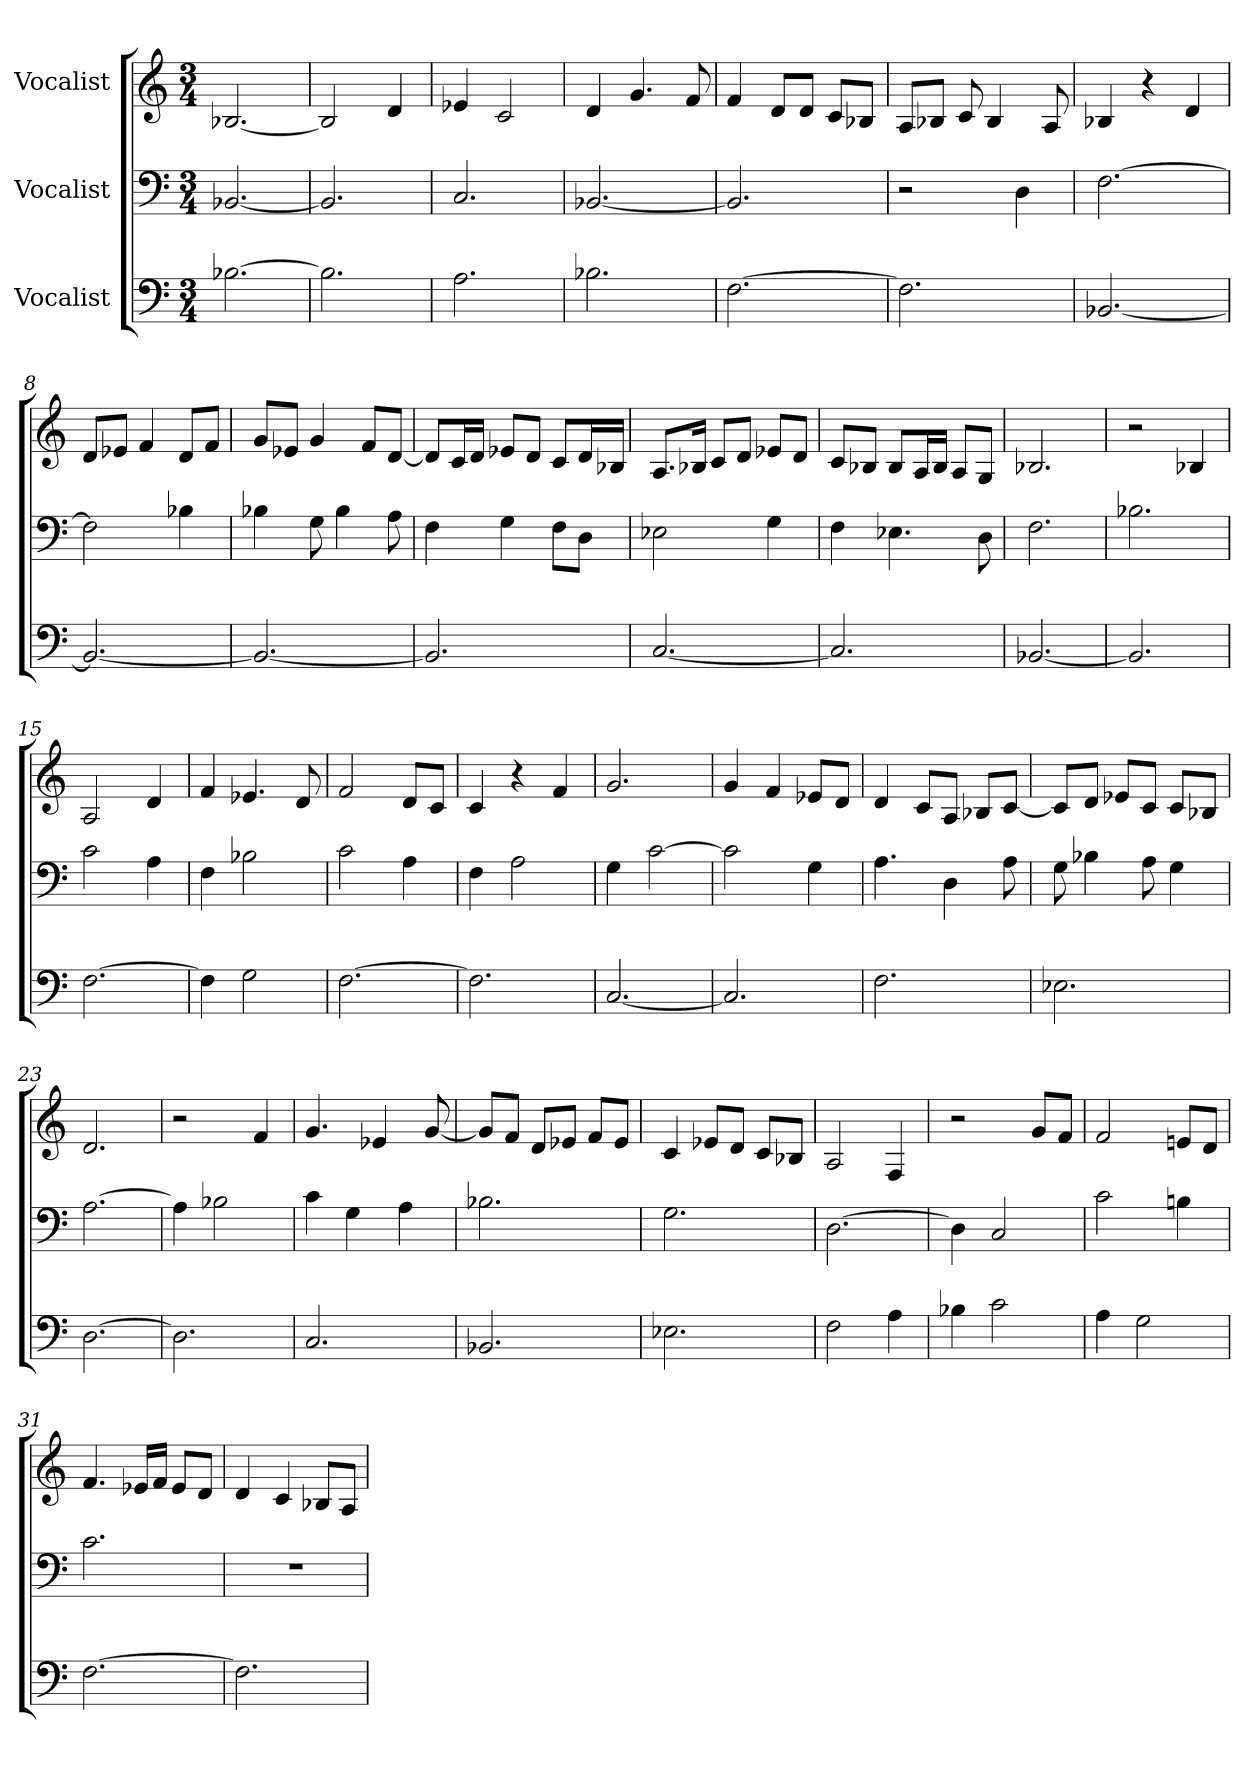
**kern	**kern	**kern
*part3	*part2	*part1
*staff3	*staff2	*staff1
*I"Vocalist	*I"Vocalist	*I"Vocalist
*M3/4	*M3/4	*M3/4
=1	=1	=1
[2.B-X	[2.BB-X	[2.B-X
=2	=2	=2
2.B-]	2.BB-]	2B-]
.	.	4d
=3	=3	=3
2.A	2.C	4e-X
.	.	2c
=4	=4	=4
2.B-X	[2.BB-X	4d
.	.	4.g
.	.	8f
=5	=5	=5
[2.F	2.BB-]	4f
.	.	8dL
.	.	8dJ
.	.	8cL
.	.	8B-XJ
=6	=6	=6
2.F]	2r	8AL
.	.	8B-XJ
.	.	8c
.	.	4B-
.	4D	.
.	.	8A
=7	=7	=7
[2.BB-X	[2.F	4B-X
.	.	4r
.	.	4d
=8	=8	=8
2.BB-_	2F]	8dL
.	.	8e-XJ
.	.	4f
.	4B-X	8dL
.	.	8fJ
=9	=9	=9
2.BB-_	4B-X	8gL
.	.	8e-XJ
.	8G	4g
.	4B-	.
.	.	8fL
.	8A	[8dJ
=10	=10	=10
2.BB-]	4F	8dL]
.	.	16cL
.	.	16dJJ
.	4G	8e-XL
.	.	8dJ
.	8FL	8cL
.	8DJ	16dL
.	.	16B-XJJ
=11	=11	=11
[2.C	2E-X	8.AL
.	.	16B-XJk
.	.	8cL
.	.	8dJ
.	4G	8e-XL
.	.	8dJ
=12	=12	=12
2.C]	4F	8cL
.	.	8B-XJ
.	4.E-X	8B-L
.	.	16AL
.	.	16B-JJ
.	.	8AL
.	8D	8GJ
=13	=13	=13
[2.BB-X	2.F	2.B-X
=14	=14	=14
2.BB-]	2.B-X	2r
.	.	4B-X
=15	=15	=15
[2.F	2c	2A
.	4A	4d
=16	=16	=16
4F]	4F	4f
2G	2B-X	4.e-X
.	.	8d
=17	=17	=17
[2.F	2c	2f
.	4A	8dL
.	.	8cJ
=18	=18	=18
2.F]	4F	4c
.	2A	4r
.	.	4f
=19	=19	=19
[2.C	4G	2.g
.	[2c	.
=20	=20	=20
2.C]	2c]	4g
.	.	4f
.	4G	8e-XL
.	.	8dJ
=21	=21	=21
2.F	4.A	4d
.	.	8cL
.	4D	8AJ
.	.	8B-XL
.	8A	[8cJ
=22	=22	=22
2.E-X	8G	8cL]
.	4B-X	8dJ
.	.	8e-XL
.	8A	8cJ
.	4G	8cL
.	.	8B-XJ
=23	=23	=23
[2.D	[2.A	2.d
=24	=24	=24
2.D]	4A]	2r
.	2B-X	.
.	.	4f
=25	=25	=25
2.C	4c	4.g
.	4G	.
.	.	4e-X
.	4A	.
.	.	[8g
=26	=26	=26
2.BB-X	2.B-X	8gL]
.	.	8fJ
.	.	8dL
.	.	8e-XJ
.	.	8fL
.	.	8e-J
=27	=27	=27
2.E-X	2.G	4c
.	.	8e-XL
.	.	8dJ
.	.	8cL
.	.	8B-XJ
=28	=28	=28
2F	[2.D	2A
4A	.	4F
=29	=29	=29
4B-X	4D]	2r
2c	2C	.
.	.	8gL
.	.	8fJ
=30	=30	=30
4A	2c	2f
2G	.	.
.	4Bn	8enL
.	.	8dJ
=31	=31	=31
[2.F	2.c	4.f
.	.	16e-XLL
.	.	16fJJ
.	.	8e-L
.	.	8dJ
=32	=32	=32
2.F]	2.r	4d
.	.	4c
.	.	8B-XL
.	.	8AJ
=	=	=
*-	*-	*-
